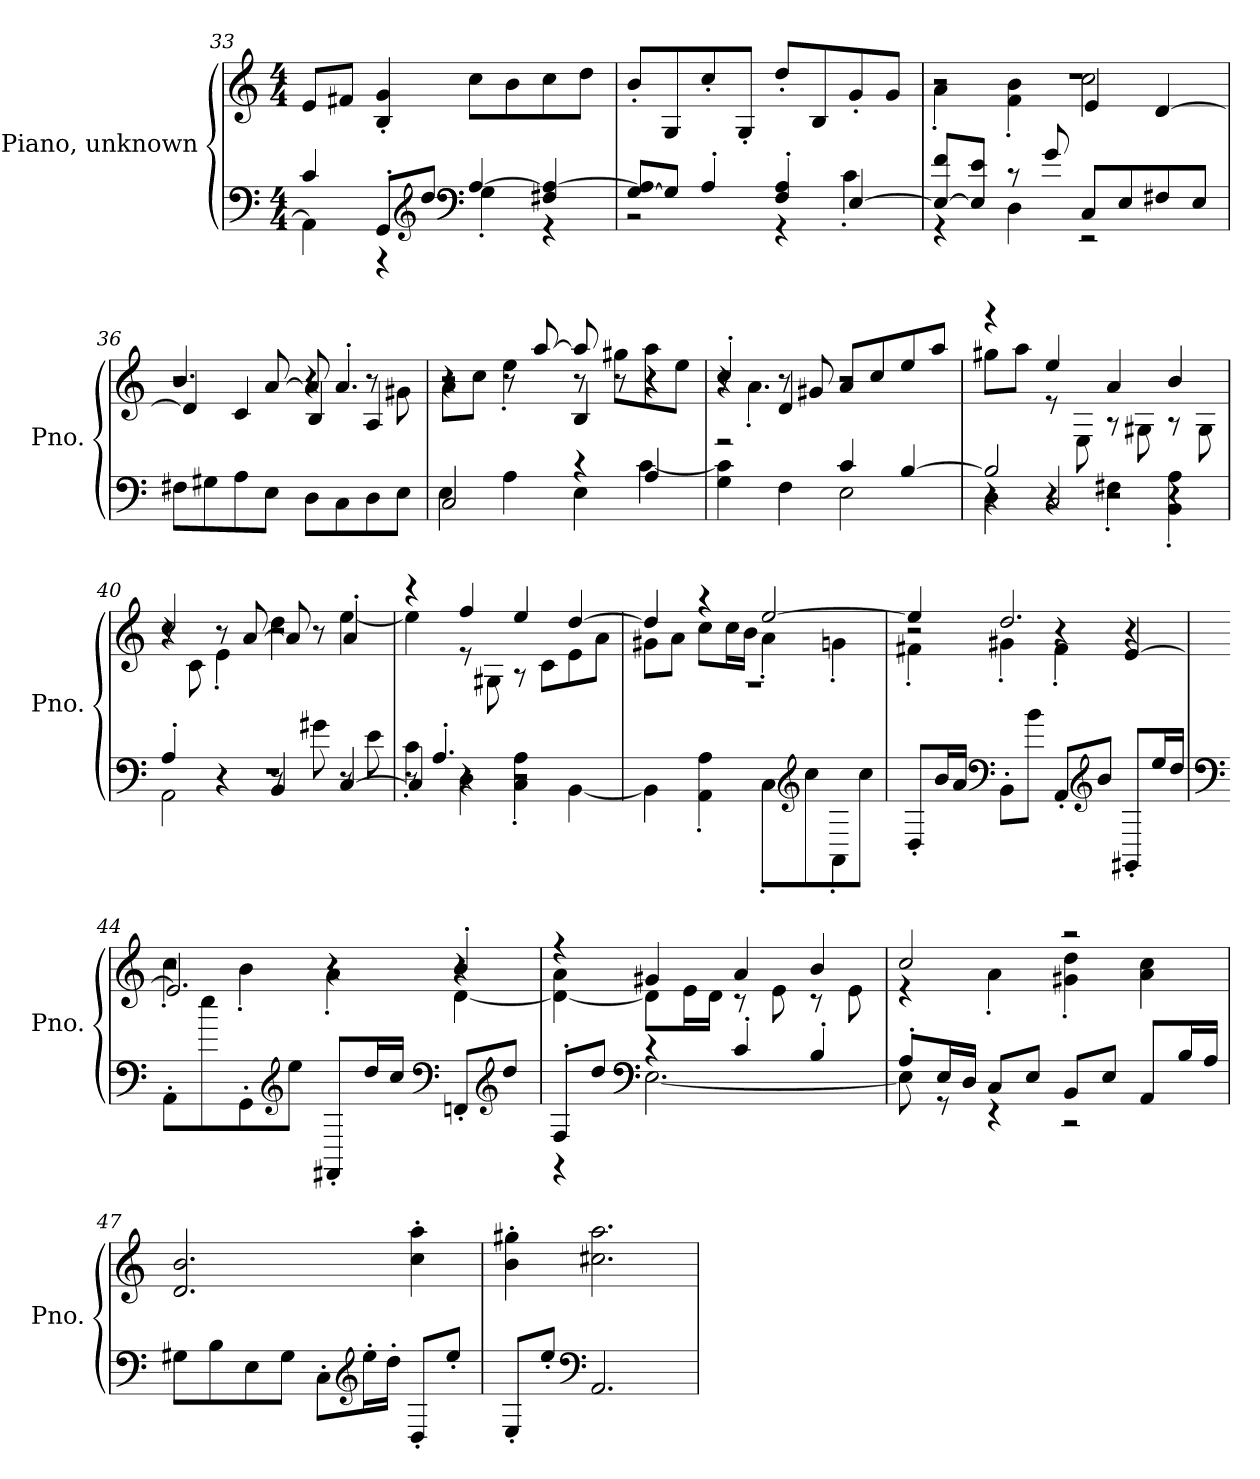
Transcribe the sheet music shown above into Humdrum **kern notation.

**kern	**kern
*part1	*part1
*staff2	*staff1
*I"Piano, unknown	*
*I'Pno.	*
!!LO:LB:g=z
*clefF4	*clefG2
*k[]	*k[]
*M4/4	*M4/4
=33	=33
*^	*
4c/	4AA\]	8e/L
.	.	8f#X/J
8GG'/L	4r	4B/' 4g/'
*clefG2	*	*
8dd/J	.	.
*clefF4	*	*
[4A/	4G'\	8cc\L
.	.	8b\
4F#X/ 4A/_	4r	8cc\
.	.	8dd\J
=34	=34	=34
[8G/ 8A/]L	2r	8b'/L
8G/J]	.	8G/
4A'/	.	8cc'/
.	.	8G'/J
4F/' 4A/'	4r	8dd'/L
.	.	8B/
[4E/	4c'\	8g'/
.	.	8g/J
=35	=35	=35
*	*	*^
*	*	*	*^
8E/_ 8f/L	4r	1r	4a'\	2r
8E/] 8e/J	.	.	.	.
8r	4D\	.	4f\' 4b\'	.
8g/	.	.	.	.
8C/L	2r	.	2cc\	4e/
8E/	.	.	.	.
8F#X/	.	.	.	[4d/
8E/J	.	.	.	.
*v	*v	*	*	*
=36	=36	=36	=36
8F#X\L	4.b/	2r	4d/]
8G#X\	.	.	.
8A\	.	.	4c/
8E\J	[8a/	.	.
8D\L	8a/]	4r	4B/
8C\	4.a'/	.	.
8D\	.	8r	4A/
8E\J	.	8g#X\	.
!!LO:LB:g=z	!!	!!
=37	=37	=37	=37
*^	*	*	*
2C/	4E\	4r	8a\L	2r
.	.	.	8cc\J	.
.	4A\	8r	4ee'\	.
.	.	[8aa/	.	.
4r	4E\	8aa/]	8r	4B/
.	.	8r	8gg#X\L	.
4A/	[4c\	4r	8aa\	4r
.	.	.	8ee\J	.
=38	=38	=38	=38	=38
2r	4G\ 4c\]	4cc'/	8r	4r
.	.	.	4.a'\	.
.	4F\	8r	.	4d/
.	.	8g#X/	.	.
4c/	2E\	8a/L	2r	2r
.	.	8cc/	.	.
[4B/	.	8ee/	.	.
.	.	8aa/J	.	.
*	*	*	*v	*v
=39	=39	=39	=39
*	*^	*	*
2B/]	4D\	4r	4r	8gg#X\L
.	.	.	.	8aa\J
.	4r	2C/	4ee/	8r
.	.	.	.	8E\
2r	4F#X'\	.	4a/	8r
.	.	.	.	8G#X\
.	4BB\' 4A\'	4r	4b/	8r
.	.	.	.	8G#\
=40	=40	=40	=40	=40
*	*	*	*	*^
1r	2AA\	4A'/	2cc/	8r	4r
.	.	.	.	8c\	.
.	.	4r	.	4e'\	8r
.	.	.	.	.	[8a/
.	8r	4BB/	2r	4dd\	8a/]
.	8g#X\	.	.	.	8r
.	8r	[4C/	.	[4ee\	4a'/
.	8e\	.	.	.	.
*	*	*	*	*v	*v
!!LO:LB:g=z
=41	=41	=41	=41	=41
8r	4c'\	4C/]	4r	4ee\]
4.A'/	.	.	.	.
.	4D\	4r	4ff/	8r
.	.	.	.	8G#X\
2r	4C\' 4A\'	2r	4ee/	8r
.	.	.	.	8c\L
.	[4BB\	.	[4dd/	8e\
.	.	.	.	8a\J
*	*v	*v	*	*
=42	=42	=42	=42
1r	4BB\]	4dd/]	8g#X\L
.	.	.	8a\J
.	4AA\' 4A\'	4r	8cc\L
.	.	.	16cc\L
.	.	.	16b\JJ
.	8C'\L	[2ee/	4a'\
*clefG2	*	*	*
.	8cc\	.	.
.	8AA'\	.	4gn'\
.	8cc\J	.	.
*v	*v	*	*
=43	=43	=43
*	*	*^
8D'/L	4ee/]	4f#X'\	2r
16b/L	.	.	.
16a/JJ	.	.	.
*clefF4	*	*	*
8BB'\L	2.dd/	4g#X'\	.
8b\J	.	.	.
8AA'/L	.	4f#'\	4r
*clefG2	*	*	*
8b/J	.	.	.
8GG#X'/L	.	4r	[4e/
16ee/L	.	.	.
16dd/JJ	.	.	.
!!LO:PB:g=z	!!	!!
=44	=44	=44	=44
*clefF4	*	*	*
8AA'\L	2r	4cc'\	2.e/]
8ee\	.	.	.
8GG'\	.	4b'\	.
*clefG2	*	*	*
8ee\J	.	.	.
8FF#X'/L	4r	4a'\	.
16dd/L	.	.	.
16cc/JJ	.	.	.
*clefF4	*	*	*
8FFn'/L	4b'/	[4d\	4r
*clefG2	*	*	*
8dd/J	.	.	.
*	*	*v	*v
=45	=45	=45
*^	*	*
8F'/L	4r	4r	4d\_ 4a\
8dd/J	.	.	.
*clefF4	*	*	*
4r	[2.E\	4g#X/	8d\L]
.	.	.	16e\L
.	.	.	16d\JJ
4c'/	.	4a/	8r
.	.	.	8e\
4B'/	.	4b/	8r
.	.	.	8e\
=46	=46	=46	=46
8A'/L	8E\]	2cc/	4r
16E/L	8r	.	.
16D/JJ	.	.	.
8C/L	4r	.	4a'\
8E/J	.	.	.
8BB/L	2r	2r	4g#X\' 4dd\'
8E/J	.	.	.
8AA/L	.	.	4a\ 4cc\
16B/L	.	.	.
16A/JJ	.	.	.
*v	*v	*	*
*	*v	*v
!!LO:LB:g=z
=47	=47
8G#X\L	2.d/ 2.b/
8B\	.
8E\	.
8G#\J	.
8C'\L	.
*clefG2	*
16ee'\L	.
16dd'\JJ	.
8D'/L	4cc\' 4aa\'
8ee'/J	.
=48	=48
8E'/L	4b\' 4gg#X\'
8ee'/J	.
*clefF4	*
2.AA/	2.cc#X\ 2.aa\
=	=
*-	*-
